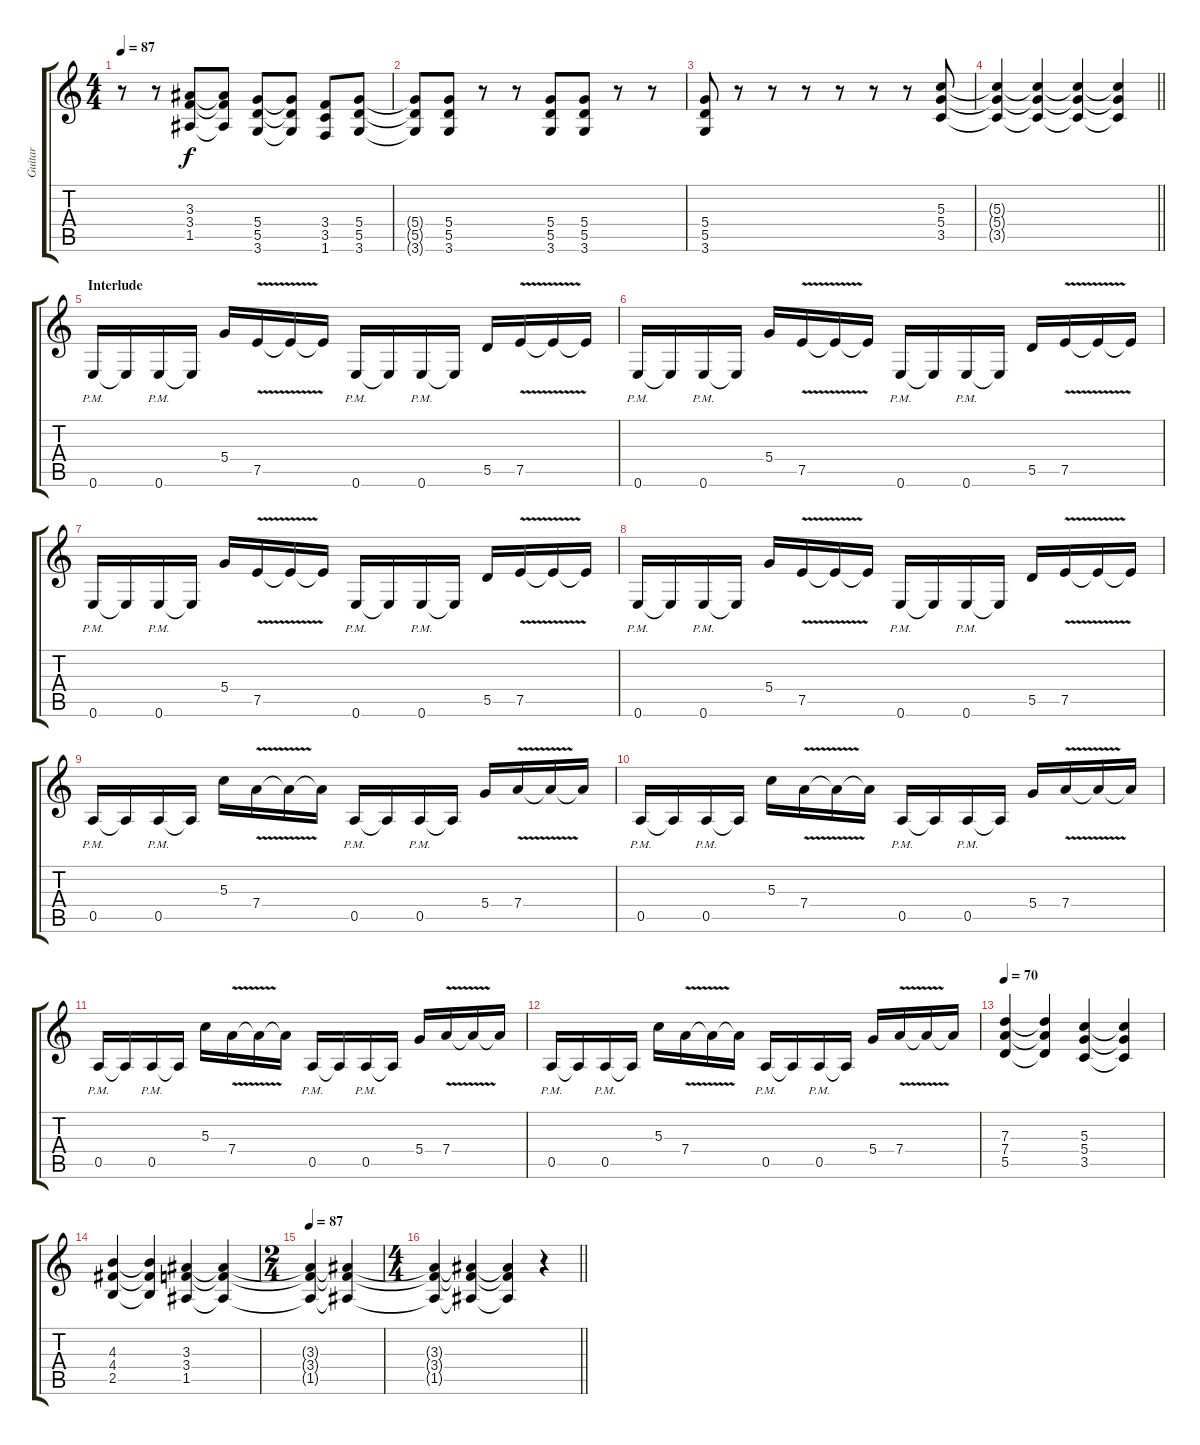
\track ("Guitar" "Guitar") {instrument overdrivenguitar}
\staff {score tabs}
\tuning (E4 B3 G3 D3 A2 E2) {hide}
\ts (4 4)
\tempo 87
\clef g2
\ks c
r.8{dy f} r.8 (3.3 3.4 1.5).8 (3.3{t} 3.4{t} 1.5{t}).8 (5.4 5.5 3.6).8 (5.4{t} 5.5{t} 3.6{t}).8 (3.4 3.5 1.6).8 (5.4 5.5 3.6).8 |
(5.4{t} 5.5{t} 3.6{t}).8 (5.4 5.5 3.6).8 r.8 r.8 (5.4 5.5 3.6).8 (5.4 5.5 3.6).8 r.8 r.8 |
(5.4 5.5 3.6).8 r.8 r.8 r.8 r.8 r.8 r.8 (5.3 5.4 3.5).8 |
\barLineRight lightlight
(5.3{t} 5.4{t} 3.5{t}).4 (5.3{t} 5.4{t} 3.5{t}).4 (5.3{t} 5.4{t} 3.5{t}).4 (5.3{t} 5.4{t} 3.5{t}).4 |
\section ("" "Interlude")
0.6{pm}.16 0.6{t}.16 0.6{pm}.16 0.6{t}.16 5.4.16 7.5{v}.16 7.5{t}.16 7.5{t}.16 0.6{pm}.16 0.6{t}.16 0.6{pm}.16 0.6{t}.16 5.5.16 7.5{v}.16 7.5{t}.16 7.5{t}.16 |
0.6{pm}.16 0.6{t}.16 0.6{pm}.16 0.6{t}.16 5.4.16 7.5{v}.16 7.5{t}.16 7.5{t}.16 0.6{pm}.16 0.6{t}.16 0.6{pm}.16 0.6{t}.16 5.5.16 7.5{v}.16 7.5{t}.16 7.5{t}.16 |
0.6{pm}.16 0.6{t}.16 0.6{pm}.16 0.6{t}.16 5.4.16 7.5{v}.16 7.5{t}.16 7.5{t}.16 0.6{pm}.16 0.6{t}.16 0.6{pm}.16 0.6{t}.16 5.5.16 7.5{v}.16 7.5{t}.16 7.5{t}.16 |
0.6{pm}.16 0.6{t}.16 0.6{pm}.16 0.6{t}.16 5.4.16 7.5{v}.16 7.5{t}.16 7.5{t}.16 0.6{pm}.16 0.6{t}.16 0.6{pm}.16 0.6{t}.16 5.5.16 7.5{v}.16 7.5{t}.16 7.5{t}.16 |
0.5{pm}.16 0.5{t}.16 0.5{pm}.16 0.5{t}.16 5.3.16 7.4{v}.16 7.4{t}.16 7.4{t}.16 0.5{pm}.16 0.5{t}.16 0.5{pm}.16 0.5{t}.16 5.4.16 7.4{v}.16 7.4{t}.16 7.4{t}.16 |
0.5{pm}.16 0.5{t}.16 0.5{pm}.16 0.5{t}.16 5.3.16 7.4{v}.16 7.4{t}.16 7.4{t}.16 0.5{pm}.16 0.5{t}.16 0.5{pm}.16 0.5{t}.16 5.4.16 7.4{v}.16 7.4{t}.16 7.4{t}.16 |
0.5{pm}.16 0.5{t}.16 0.5{pm}.16 0.5{t}.16 5.3.16 7.4{v}.16 7.4{t}.16 7.4{t}.16 0.5{pm}.16 0.5{t}.16 0.5{pm}.16 0.5{t}.16 5.4.16 7.4{v}.16 7.4{t}.16 7.4{t}.16 |
0.5{pm}.16 0.5{t}.16 0.5{pm}.16 0.5{t}.16 5.3.16 7.4{v}.16 7.4{t}.16 7.4{t}.16 0.5{pm}.16 0.5{t}.16 0.5{pm}.16 0.5{t}.16 5.4.16 7.4{v}.16 7.4{t}.16 7.4{t}.16 |
\tempo 70
(7.3 7.4 5.5).4 (7.3{t} 7.4{t} 5.5{t}).4 (5.3 5.4 3.5).4 (5.3{t} 5.4{t} 3.5{t}).4 |
(4.3 4.4 2.5).4 (4.3{t} 4.4{t} 2.5{t}).4 (3.3 3.4 1.5).4 (3.3{t} 3.4{t} 1.5{t}).4 |
\ts (2 4)
\tempo 87
(3.3{t} 3.4{t} 1.5{t}).4 (3.3{t} 3.4{t} 1.5{t}).4 |
\ts (4 4)
\barLineRight lightlight
(3.3{t} 3.4{t} 1.5{t}).4 (3.3{t} 3.4{t} 1.5{t}).4 (3.3{t} 3.4{t} 1.5{t}).4 r.4
